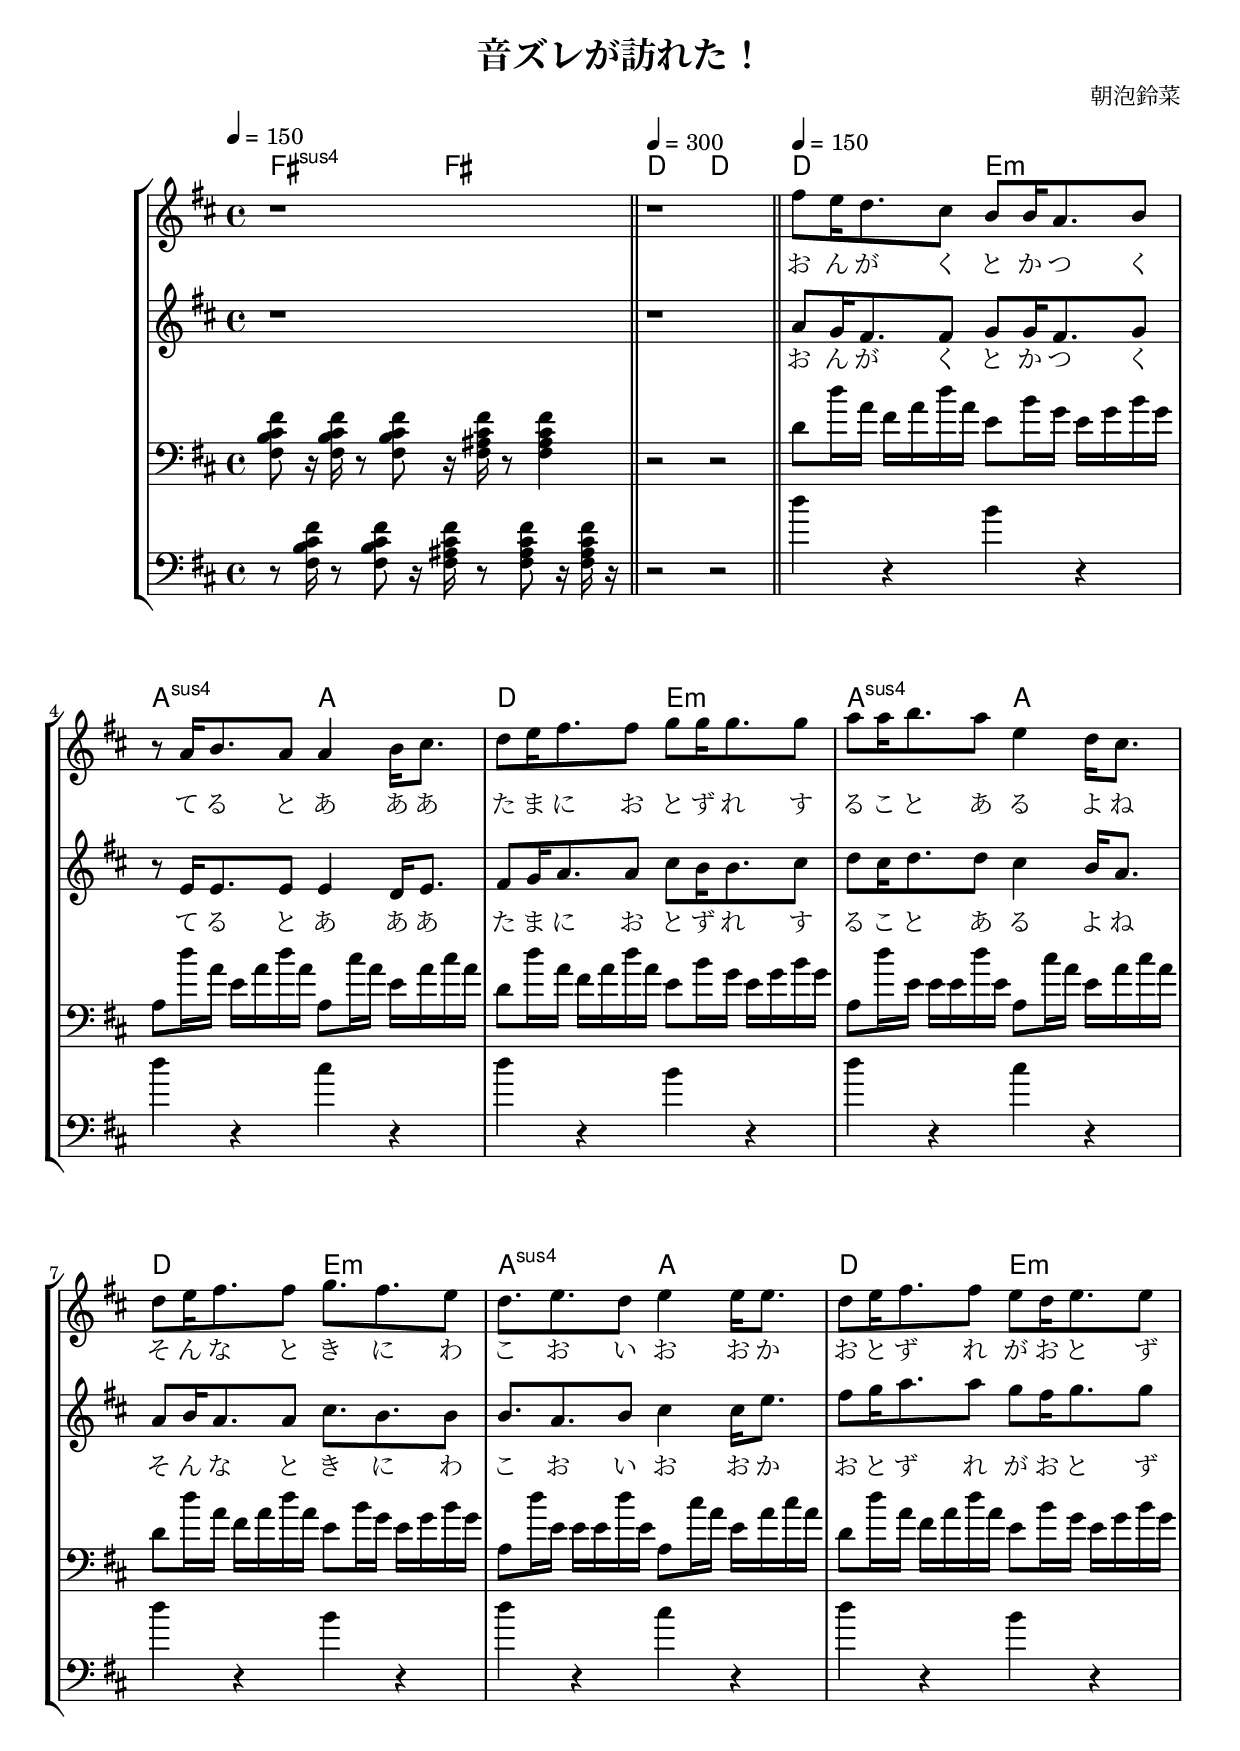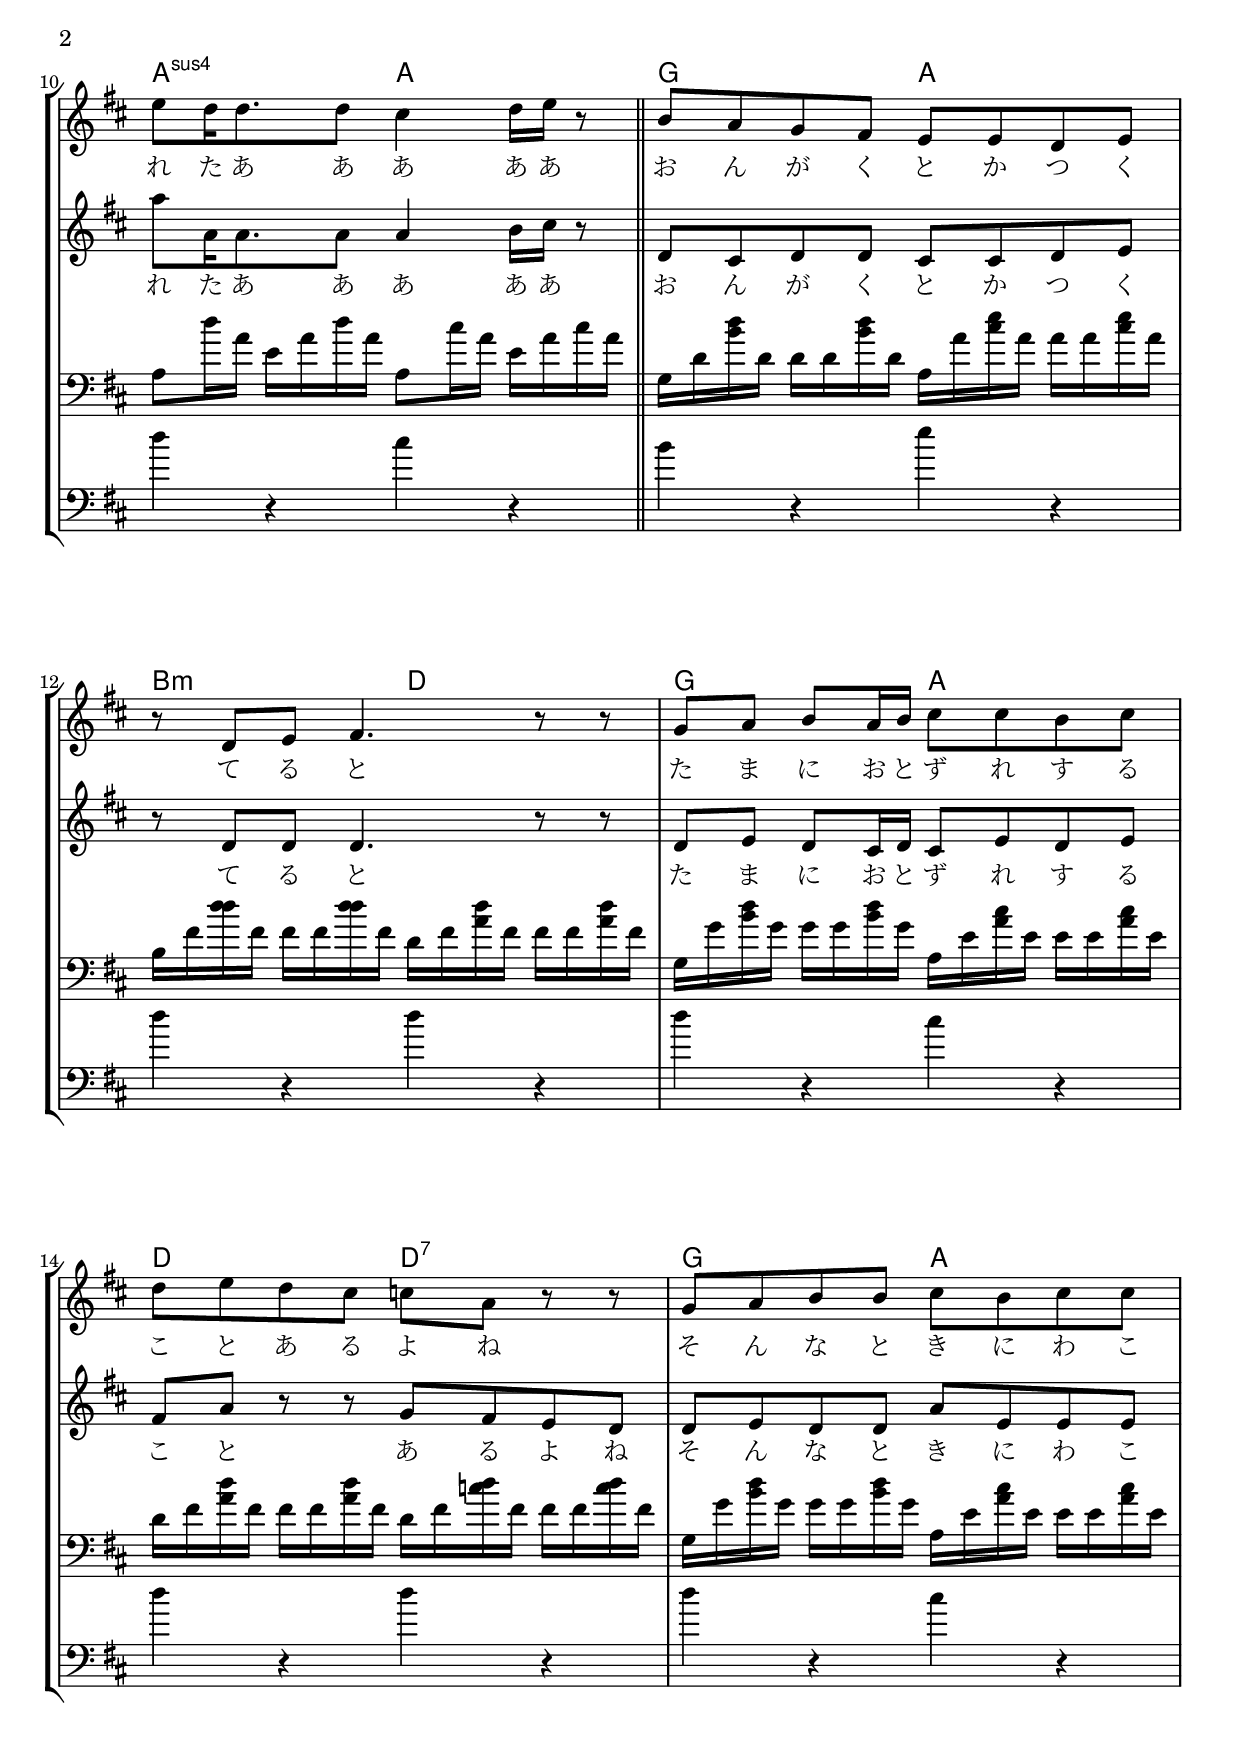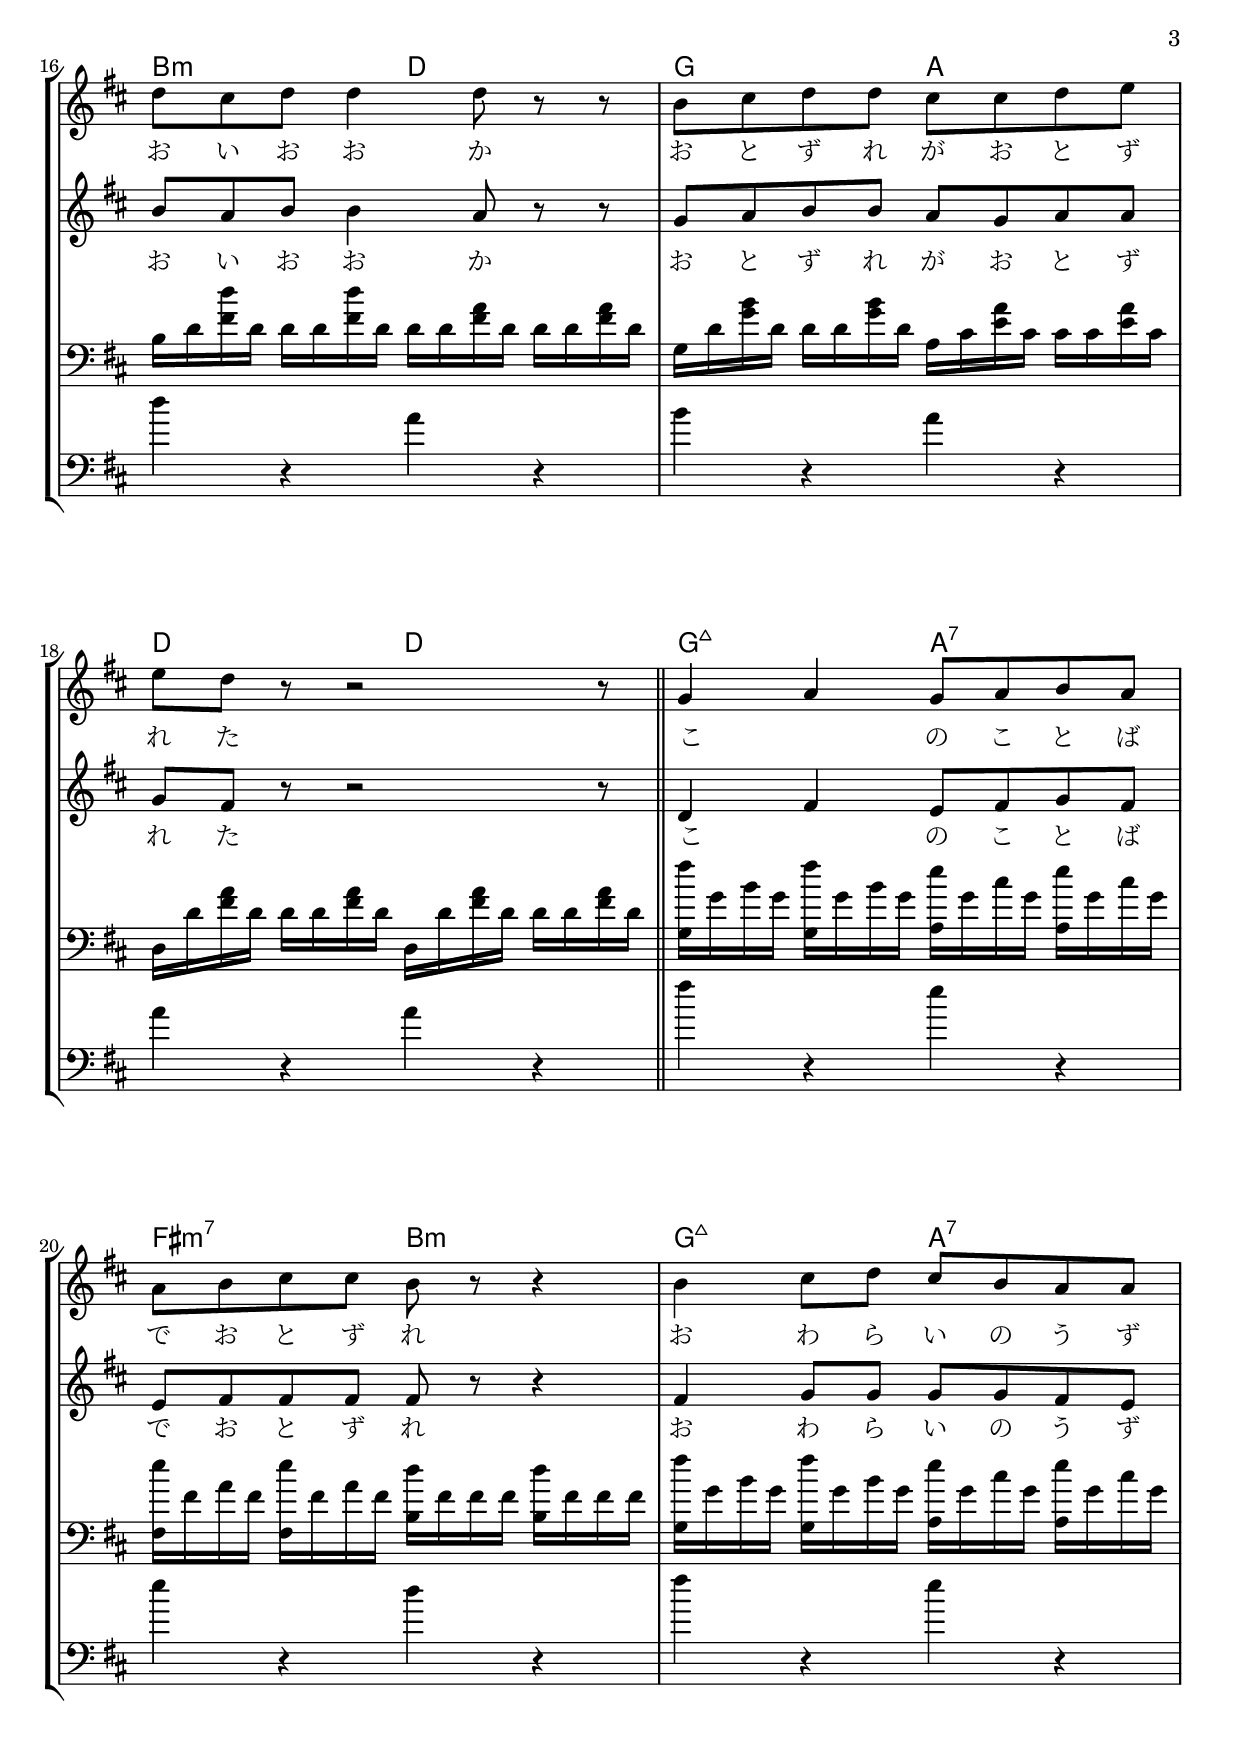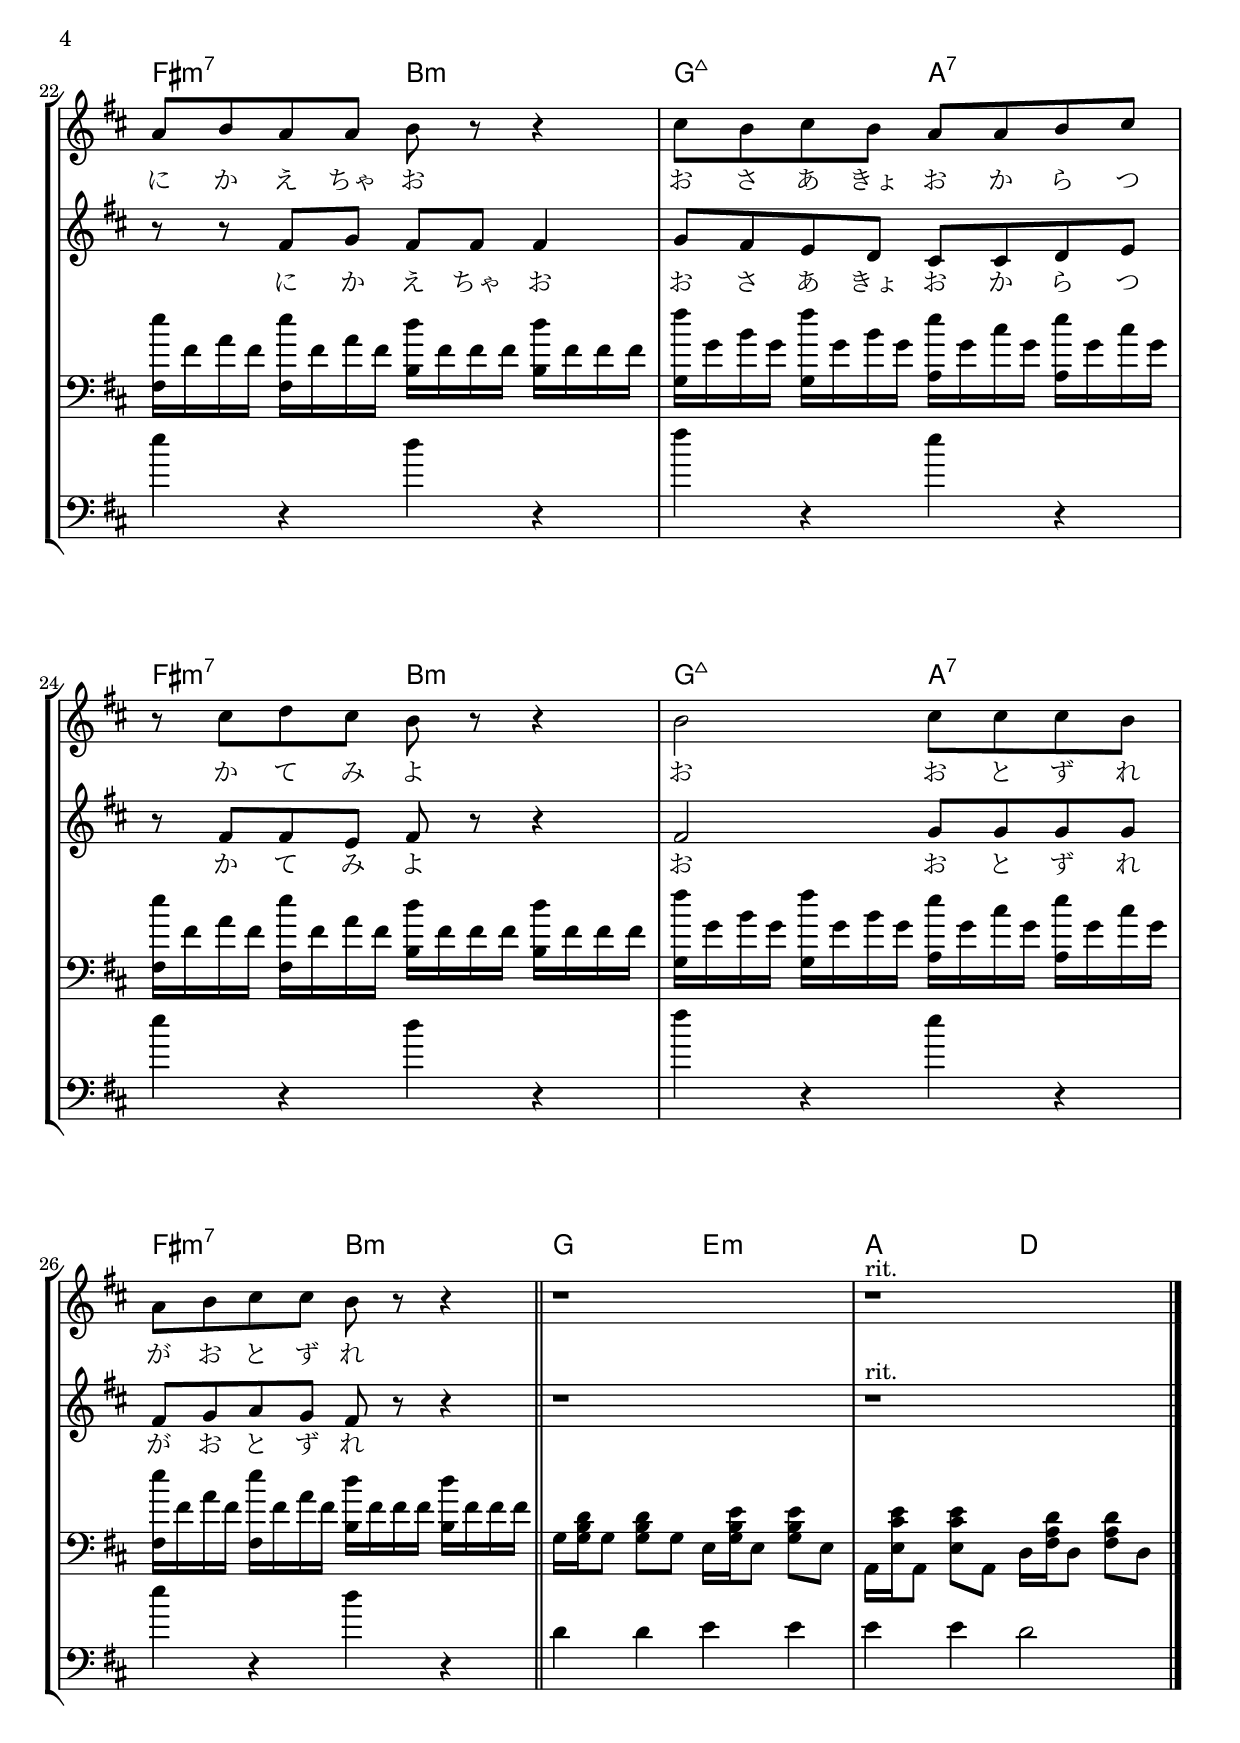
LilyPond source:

\version "2.12.1"

\header {
	title = \markup {音ズレが訪れた！}
	composer = \markup \center-column {朝泡鈴菜}
}

harmony = \chordmode {
	fis2:sus4 fis 

	d d 

	d e:m a:sus4 a d e:m a:sus4 a d e:m a:sus4 a d e:m a:sus4 a 

	g a b:m d g a d d:7 g a b:m d g a d d 

	g:maj7 a:7 fis:min7 b:m g:maj7 a:7 fis:min7 b:m g:maj7 a:7 fis:min7 b:m g:maj7 a:7 fis:min7 b:m 

	g e:m a d 
}

melody = {
	\key d \major
	\tempo 4 = 150
	r1   
	\tempo 4 = 300
	r1   
	\set Staff.midiInstrument = #"Trumpet"
		\tempo 4 = 150
fis''8  e''16  d''8.  cis''8  b'8  b'16  a'8.  b'8 
	r8  a'16  b'8.  a'8  a'4  b'16  cis''8. 
	d''8  e''16  fis''8.  fis''8  g''8  g''16  g''8.  g''8 
	a''8  a''16  b''8.  a''8  e''4  d''16  cis''8. 
	d''8  e''16  fis''8.  fis''8  g''8.  fis''8.  e''8 
	d''8.  e''8.  d''8  e''4  e''16  e''8. 
	d''8  e''16  fis''8.  fis''8  e''8  d''16  e''8.  e''8 
	e''8  d''16  d''8.  d''8  cis''4  d''16  e''16  	r8 	\set Staff.midiInstrument = #"mmi0.38"
	b'8  a'8  g'8  fis'8  e'8  e'8  d'8  e'8 
	r8  d'8  e'8  fis'4.  r8  r8 
	g'8  a'8  b'8  a'16  b'16  cis''8  cis''8  b'8  cis''8 
	d''8  e''8  d''8  cis''8  c''8  a'8  r8  r8 
	g'8  a'8  b'8  b'8  cis''8  b'8  cis''8  cis''8 
	d''8  cis''8  d''8  d''4  d''8  r8  r8 
	b'8  cis''8  d''8  d''8  cis''8  cis''8  d''8  e''8 
	e''8  d''8  r8  r2~r8
	\set Staff.midiInstrument = #"mmi0.38"
	g'4  a'4  g'8  a'8  b'8  a'8 
	a'8  b'8  cis''8  cis''8  b'8  r8  r4 
	b'4  cis''8  d''8  cis''8  b'8  a'8  a'8 
	a'8  b'8  a'8  a'8  b'8  r8  r4 
	cis''8  b'8  cis''8  b'8  a'8  a'8  b'8  cis''8 
	r8  cis''8  d''8  cis''8  b'8  r8  r4 
	b'2  cis''8  cis''8  cis''8  b'8 
	a'8  b'8  cis''8  cis''8  b'8  r8  r4
	r1 | r1^"rit." \bar "|."
}

words = \lyricmode {
	
	
	お  ん  が  く  と  か  つ  く  て  る  と  あ  あ  あ  た  ま  に  お  と  ず  れ  す  る  こ  と  あ  る  よ  ね  そ  ん  な  と  き  に  わ  こ  お  い  お  お  か  お  と  ず  れ  が  お  と  ず  れ  た  あ  あ  あ  あ  あ  
	お  ん  が  く  と  か  つ  く  て  る  と  た  ま  に  お  と  ず  れ  す  る  こ  と  あ  る  よ  ね  そ  ん  な  と  き  に  わ  こ  お  い  お  お  か  お  と  ず  れ  が  お  と  ず  れ  た  
	こ  の  こ  と  ば  で  お  と  ず  れ  お  わ  ら  い  の  う  ず  に  か  え  ちゃ  お  お  さ  あ  きょ  お  か  ら  つ  か  て  み  よ  お  お  と  ず  れ  が  お  と  ず  れ  た  
	
}

secondmelody = {
	\key d \major
	\tempo 4 = 150
	r1   
	\tempo 4 = 300
	r1   
	\set Staff.midiInstrument = #"Trombone"
		\tempo 4 = 150
a'8  g'16  fis'8.  fis'8  g'8  g'16  fis'8.  g'8 
	r8  e'16  e'8.  e'8  e'4  d'16  e'8. 
	fis'8  g'16  a'8.  a'8  cis''8  b'16  b'8.  cis''8 
	d''8  cis''16  d''8.  d''8  cis''4  b'16  a'8. 
	a'8  b'16  a'8.  a'8  cis''8.  b'8.  b'8 
	b'8.  a'8.  b'8  cis''4  cis''16  e''8. 
	fis''8  g''16  a''8.  a''8  g''8  fis''16  g''8.  g''8 
	a''8  a'16  a'8.  a'8  a'4  b'16  cis''16  	r8 	\set Staff.midiInstrument = #"mmi0.42"
	d'8  cis'8  d'8  d'8  cis'8  cis'8  d'8  e'8 
	r8  d'8  d'8  d'4.  r8  r8 
	d'8  e'8  d'8  cis'16  d'16  cis'8  e'8  d'8  e'8 
	fis'8  a'8  r8  r8  g'8  fis'8  e'8  d'8 
	d'8  e'8  d'8  d'8  a'8  e'8  e'8  e'8 
	b'8  a'8  b'8  b'4  a'8  r8  r8 
	g'8  a'8  b'8  b'8  a'8  g'8  a'8  a'8 
	g'8  fis'8  r8  r2~r8
	\set Staff.midiInstrument = #"mmi0.42"
	d'4  fis'4  e'8  fis'8  g'8  fis'8 
	e'8  fis'8  fis'8  fis'8  fis'8  r8  r4 
	fis'4  g'8  g'8  g'8  g'8  fis'8  e'8 
	r8  r8  fis'8  g'8  fis'8  fis'8  fis'4 
	g'8  fis'8  e'8  d'8  cis'8  cis'8  d'8  e'8 
	r8  fis'8  fis'8  e'8  fis'8  r8  r4 
	fis'2  g'8  g'8  g'8  g'8 
	fis'8  g'8  a'8  g'8  fis'8  r8  r4
	r1 | r1^"rit." \bar "|."
}

secondwords = \lyricmode {
	
	
	お  ん  が  く  と  か  つ  く  て  る  と  あ  あ  あ  た  ま  に  お  と  ず  れ  す  る  こ  と  あ  る  よ  ね  そ  ん  な  と  き  に  わ  こ  お  い  お  お  か  お  と  ず  れ  が  お  と  ず  れ  た  あ  あ  あ  あ  あ  
	お  ん  が  く  と  か  つ  く  て  る  と  た  ま  に  お  と  ず  れ  す  る  こ  と  あ  る  よ  ね  そ  ん  な  と  き  に  わ  こ  お  い  お  お  か  お  と  ず  れ  が  お  と  ず  れ  た  
	こ  の  こ  と  ば  で  お  と  ず  れ  お  わ  ら  い  の  う  ず  に  か  え  ちゃ  お  お  さ  あ  きょ  お  か  ら  つ  か  て  み  よ  お  お  と  ず  れ  が  お  と  ず  れ  た  
	
}

tempochange = {
	\tempo 4 = 150
	r1 \bar "||"
	\tempo 4 = 300
	r1 \bar "||"
	\tempo 4 = 150
	r1 | r1 | r1 | r1 | r1 | r1 | r1 | r1 \bar "||"
	\tempo 4 = 150
	r1 | r1 | r1 | r1 | r1 | r1 | r1 | r1 \bar "||"
	\tempo 4 = 150
	r1 | r1 | r1 | r1 | r1 | r1 | r1 | r1 \bar "||"
	\tempo 4 = 150
	r1 | \tempo 4 = 112 r2 \tempo 4 = 100 r2 \bar "|."
}

mainacc = {
	\clef bass
	\set Staff.midiInstrument = #"Electric Guitar (jazz)"
	\key d \major
	\tempo 4 = 150
	<fis b cis' fis'>8 r16 <fis b cis' fis'>16 r8     <fis b cis' fis'>8
	r16 <fis ais cis' fis'>16 r8     <fis ais cis' fis'>4
	\bar "||"

	\set Staff.midiInstrument = #"Acoustic grand"
	\tempo 4 = 300
	r2
	r2
	\bar "||"

	\set Staff.midiInstrument = #"Electric Guitar (jazz)"
	\tempo 4 = 150
	d'8 d''16 a'16   fis'16 a'16 d''16 a'16
	e'8 b'16 g'16   e'16 g'16 b'16 g'16
	a8 d''16 a'16   e'16 a'16 d''16 a'16
	a8 cis''16 a'16   e'16 a'16 cis''16 a'16
	d'8 d''16 a'16   fis'16 a'16 d''16 a'16
	e'8 b'16 g'16   e'16 g'16 b'16 g'16
	a8 d''16 e'16   e'16 e'16 d''16 e'16
	a8 cis''16 a'16   e'16 a'16 cis''16 a'16
	d'8 d''16 a'16   fis'16 a'16 d''16 a'16
	e'8 b'16 g'16   e'16 g'16 b'16 g'16
	a8 d''16 e'16   e'16 e'16 d''16 e'16
	a8 cis''16 a'16   e'16 a'16 cis''16 a'16
	d'8 d''16 a'16   fis'16 a'16 d''16 a'16
	e'8 b'16 g'16   e'16 g'16 b'16 g'16
	a8 d''16 a'16   e'16 a'16 d''16 a'16
	a8 cis''16 a'16   e'16 a'16 cis''16 a'16
	\bar "||"

	\set Staff.midiInstrument = #"Electric Guitar (jazz)"
	g16 d' <d'' b'> d' d' d' <d'' b'> d'
	a16 a' <cis'' e''> a' a' a' <cis'' e''> a'
	b16 fis' <d'' d''> fis' fis' fis' <d'' d''> fis'
	d'16 fis' <a' d''> fis' fis' fis' <a' d''> fis'
	g16 g' <b' d''> g' g' g' <b' d''> g'
	a16 e' <a' cis''> e' e' e' <a' cis''> e'
	d'16 fis' <a' d''> fis' fis' fis' <a' d''> fis'
	d'16 fis' <c'' d''> fis' fis' fis' <c'' d''> fis'
	g16 g' <b' d''> g' g' g' <b' d''> g'
	a16 e' <a' cis''> e' e' e' <a' cis''> e'
	b16 d' <fis' d''> d' d' d' <fis' d''> d'
	d'16 d' <fis' a'> d' d' d' <fis' a'> d'
	g16 d' <g' b'> d' d' d' <g' b'> d'
	a16 cis' <e' a'> cis' cis' cis' <e' a'> cis'
	d16 d' <fis' a'> d' d' d' <fis' a'> d'
	d16 d' <fis' a'> d' d' d' <fis' a'> d'
	\bar "||"

	\set Staff.midiInstrument = #"Electric Guitar (jazz)"
	<g fis''>16 g' b' g' <g fis''> g' b' g'
	<a e''>16 g' cis'' g' <a e''> g' cis'' g'
	<fis e''>16 fis' a' fis' <fis e''> fis' a' fis'
	<b d''>16 fis' fis' fis' <b d''> fis' fis' fis'
	<g fis''>16 g' b' g' <g fis''> g' b' g'
	<a e''>16 g' cis'' g' <a e''> g' cis'' g'
	<fis e''>16 fis' a' fis' <fis e''> fis' a' fis'
	<b d''>16 fis' fis' fis' <b d''> fis' fis' fis'
	<g fis''>16 g' b' g' <g fis''> g' b' g'
	<a e''>16 g' cis'' g' <a e''> g' cis'' g'
	<fis e''>16 fis' a' fis' <fis e''> fis' a' fis'
	<b d''>16 fis' fis' fis' <b d''> fis' fis' fis'
	<g fis''>16 g' b' g' <g fis''> g' b' g'
	<a e''>16 g' cis'' g' <a e''> g' cis'' g'
	<fis e''>16 fis' a' fis' <fis e''> fis' a' fis'
	<b d''>16 fis' fis' fis' <b d''> fis' fis' fis'
	\bar "||"

	\set Staff.midiInstrument = #"Electric Guitar (jazz)"
	g16 <g b d'>16 g8 <g b d'>8 g8
	e16 <g b e'>16 e8 <g b e'>8 e8
	a,16 <e cis' e'>16 a,8 <e cis' e'>8 a,8
	d16 <fis a d'>16 d8 <fis a d'>8 d8
	\bar "|."
}

subacc = {
	\clef bass
	\set Staff.midiInstrument = #"Electric Guitar (jazz)"
	\key d \major
	\tempo 4 = 150
	r8 <fis b cis' fis'>16 r8 <fis b cis' fis'>8 r16
	<fis ais cis' fis'>16 r8      <fis ais cis' fis'>8 r16 <fis ais cis' fis'>16 r16
	\bar "||"

	\set Staff.midiInstrument = #"Acoustic grand"
	\tempo 4 = 300
	r2
	r2
	\bar "||"

	\set Staff.midiInstrument = #"Clarinet"
	\tempo 4 = 150
	d''4 r4
	b'4 r4
	d''4 r4
	cis''4 r4
	d''4 r4
	b'4 r4
	d''4 r4
	cis''4 r4
	d''4 r4
	b'4 r4
	d''4 r4
	cis''4 r4
	d''4 r4
	b'4 r4
	d''4 r4
	cis''4 r4
	\bar "||"

	\set Staff.midiInstrument = #"Clarinet"
	b'4 r4
	e''4 r4
	d''4 r4
	d''4 r4
	d''4 r4
	cis''4 r4
	d''4 r4
	d''4 r4
	d''4 r4
	cis''4 r4
	d''4 r4
	a'4 r4
	b'4 r4
	a'4 r4
	a'4 r4
	a'4 r4
	\bar "||"

	\set Staff.midiInstrument = #"Clarinet"
	fis''4 r4
	e''4 r4
	e''4 r4
	d''4 r4
	fis''4 r4
	e''4 r4
	e''4 r4
	d''4 r4
	fis''4 r4
	e''4 r4
	e''4 r4
	d''4 r4
	fis''4 r4
	e''4 r4
	e''4 r4
	d''4 r4
	\bar "||"

	\set Staff.midiInstrument = #"Clarinet"
	d'4 d'4
	e'4 e'4
	e'4 e'4
	d'2
	\bar "|."
}

percA = {
	\drummode {
	r1 \bar "||"
	r1 \bar "||"
	r1 |r1 |r1 |r1 |r1 |r1 |r1 |r1 \bar "||"
	r1 |r1 |r1 |r1 |r1 |r1 |r1 |r1 \bar "||"
	r1 |r1 |r1 |r1 |r1 |r1 |r1 |r1 \bar "||"
	r1 |r1 \bar "|."
	}
}

percB = {
	\drummode {
	r1 \bar "||"
	r1 \bar "||"
	r1 |r1 |r1 |r1 |r1 |r1 |r1 |r1 \bar "||"
	r1 |r1 |r1 |r1 |r1 |r1 |r1 |r1 \bar "||"
	r1 |r1 |r1 |r1 |r1 |r1 |r1 |r1 \bar "||"
	r1 |r1 \bar "|."
	}
}

percC = {
	\drummode {
	r1 \bar "||"
	r1 \bar "||"
	r1 |r1 |r1 |r1 |r1 |r1 |r1 |r1 \bar "||"
	r1 |r1 |r1 |r1 |r1 |r1 |r1 |r1 \bar "||"
	r1 |r1 |r1 |r1 |r1 |r1 |r1 |r1 \bar "||"
	r1 |r1 \bar "|."
	}
}

percD = {
	\drummode {
	r1 \bar "||"
	r1 \bar "||"
	r1 |r1 |r1 |r1 |r1 |r1 |r1 |r1 \bar "||"
	r1 |r1 |r1 |r1 |r1 |r1 |r1 |r1 \bar "||"
	r1 |r1 |r1 |r1 |r1 |r1 |r1 |r1 \bar "||"
	r1 |r1 \bar "|."
	}
}

percE = {
	\drummode {
	r1 \bar "||"
	r1 \bar "||"
	r1 |r1 |r1 |r1 |r1 |r1 |r1 |r1 \bar "||"
	r1 |r1 |r1 |r1 |r1 |r1 |r1 |r1 \bar "||"
	r1 |r1 |r1 |r1 |r1 |r1 |r1 |r1 \bar "||"
	r1 |r1 \bar "|."
	}
}

\score {
	<<
		\new StaffGroup <<
			\new ChordNames {\harmony}
			\new Voice = "melody" {\melody}
			\new Lyrics \lyricsto "melody" \words
			\new Voice = "secondmelody" {\secondmelody}
			\new Lyrics \lyricsto "secondmelody" \secondwords
			\new Staff = "mainacc" {\mainacc}
			\new Staff = "subacc" {\subacc}
		>>
	>>
	\layout { }
}
